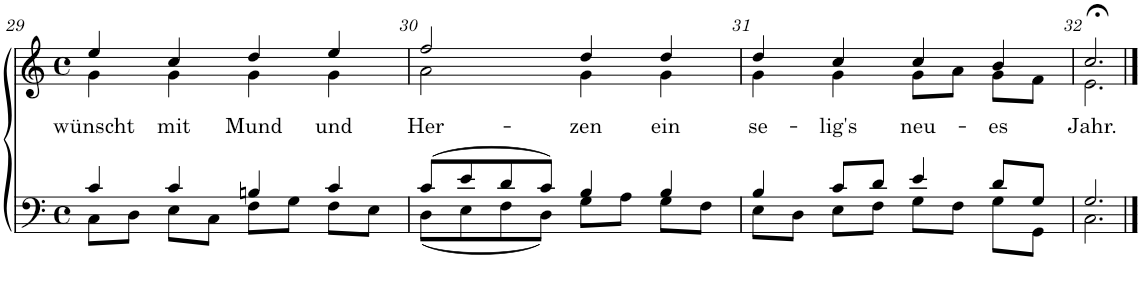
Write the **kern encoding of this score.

**kern	**kern	**text
*part2	*part1	*part1
*staff2	*staff1	*staff1
*I"Tenor/Bass	*I"Soprano/Alto	*
!!LO:PB:g=z
*clefF4	*clefG2	*
*k[]	*k[]	*
*M4/4	*M4/4	*
*met(c)	*met(c)	*
=29	=29	=29
*^	*	*
!	!	!	!LO:LY:b
*	*	*^	*
4c/	8C\L	4ee/	4g\	wünscht
.	8D\J	.	.	.
!	!	!	!	!LO:LY:b
4c/	8E\L	4cc/	4g\	mit
.	8C\J	.	.	.
!	!	!	!	!LO:LY:b
4Bn/	8F\L	4dd/	4g\	Mund
.	8G\J	.	.	.
!	!	!	!	!LO:LY:b
4c/	8F\L	4ee/	4g\	und
.	8E\J	.	.	.
=30	=30	=30	=30	=30
!	!	!	!	!LO:LY:b
(8c/L	(8D\L	2ff/	2a\	Her-
8e/	8E\	.	.	.
8d/	8F\	.	.	.
8c/J)	8D\J)	.	.	.
!	!	!	!	!LO:LY:b
4B/	8G\L	4dd/	4g\	-zen
.	8A\J	.	.	.
!	!	!	!	!LO:LY:b
4B/	8G\L	4dd/	4g\	ein
.	8F\J	.	.	.
=31	=31	=31	=31	=31
!	!	!	!	!LO:LY:b
4B/	8E\L	4dd/	4g\	se-
.	8D\J	.	.	.
!	!	!	!	!LO:LY:b
8c/L	8E\L	4cc/	4g\	-lig's
8d/J	8F\J	.	.	.
!	!	!	!	!LO:LY:b
4e/	8G\L	4cc/	8g\L	neu-
.	8F\J	.	8a\J	.
!	!	!	!	!LO:LY:b
8d/L	8G\L	4b/	8g\L	-es
8G/J	8GG\J	.	8f\J	.
=32	=32	=32	=32	=32
!	!	!	!	!LO:LY:b
2.G/	2.C\	2.cc;</	2.e\	Jahr.
*v	*v	*	*	*
*	*v	*v	*
==	==	==
*-	*-	*-
